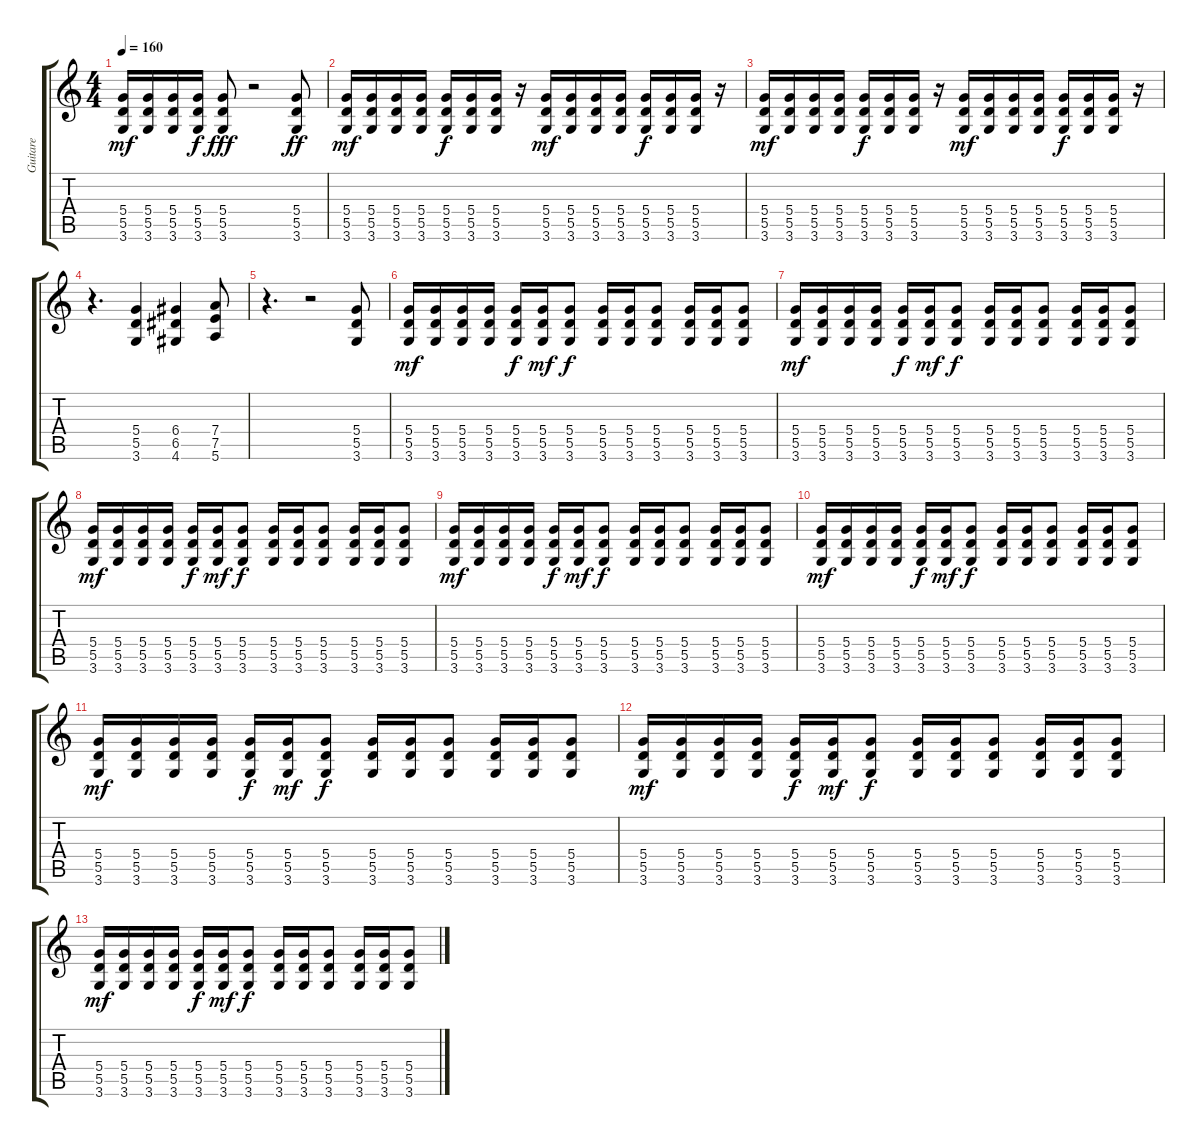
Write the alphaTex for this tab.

\track ("Guitare" "Guitare") {instrument electricguitarclean}
\staff {score tabs}
\tuning (E4 B3 G3 D3 A2 E2) {hide}
\ts (4 4)
\tempo 160
\clef g2
\ks c
(5.4 5.5 3.6).16{dy mf} (5.4 5.5 3.6).16 (5.4 5.5 3.6).16 (5.4 5.5 3.6).16{dy f} (5.4 5.5 3.6).8{dy fff} r.2 (5.4 5.5 3.6).8{dy ff} |
(5.4 5.5 3.6).16{dy mf} (5.4 5.5 3.6).16 (5.4 5.5 3.6).16 (5.4 5.5 3.6).16 (5.4 5.5 3.6).16{dy f} (5.4 5.5 3.6).16 (5.4 5.5 3.6).16 r.16 (5.4 5.5 3.6).16{dy mf} (5.4 5.5 3.6).16 (5.4 5.5 3.6).16 (5.4 5.5 3.6).16 (5.4 5.5 3.6).16{dy f} (5.4 5.5 3.6).16 (5.4 5.5 3.6).16 r.16 |
(5.4 5.5 3.6).16{dy mf} (5.4 5.5 3.6).16 (5.4 5.5 3.6).16 (5.4 5.5 3.6).16 (5.4 5.5 3.6).16{dy f} (5.4 5.5 3.6).16 (5.4 5.5 3.6).16 r.16 (5.4 5.5 3.6).16{dy mf} (5.4 5.5 3.6).16 (5.4 5.5 3.6).16 (5.4 5.5 3.6).16 (5.4 5.5 3.6).16{dy f} (5.4 5.5 3.6).16 (5.4 5.5 3.6).16 r.16 |
r.4{d} (5.4 5.5 3.6).4 (6.4 6.5 4.6).4 (7.4 7.5 5.6).8 |
r.4{d} r.2 (5.4 5.5 3.6).8 |
(5.4 5.5 3.6).16{dy mf} (5.4 5.5 3.6).16 (5.4 5.5 3.6).16 (5.4 5.5 3.6).16 (5.4 5.5 3.6).16{dy f} (5.4 5.5 3.6).16{dy mf} (5.4 5.5 3.6).8{dy f} (5.4 5.5 3.6).16 (5.4 5.5 3.6).16 (5.4 5.5 3.6).8 (5.4 5.5 3.6).16 (5.4 5.5 3.6).16 (5.4 5.5 3.6).8 |
(5.4 5.5 3.6).16{dy mf} (5.4 5.5 3.6).16 (5.4 5.5 3.6).16 (5.4 5.5 3.6).16 (5.4 5.5 3.6).16{dy f} (5.4 5.5 3.6).16{dy mf} (5.4 5.5 3.6).8{dy f} (5.4 5.5 3.6).16 (5.4 5.5 3.6).16 (5.4 5.5 3.6).8 (5.4 5.5 3.6).16 (5.4 5.5 3.6).16 (5.4 5.5 3.6).8 |
(5.4 5.5 3.6).16{dy mf} (5.4 5.5 3.6).16 (5.4 5.5 3.6).16 (5.4 5.5 3.6).16 (5.4 5.5 3.6).16{dy f} (5.4 5.5 3.6).16{dy mf} (5.4 5.5 3.6).8{dy f} (5.4 5.5 3.6).16 (5.4 5.5 3.6).16 (5.4 5.5 3.6).8 (5.4 5.5 3.6).16 (5.4 5.5 3.6).16 (5.4 5.5 3.6).8 |
(5.4 5.5 3.6).16{dy mf} (5.4 5.5 3.6).16 (5.4 5.5 3.6).16 (5.4 5.5 3.6).16 (5.4 5.5 3.6).16{dy f} (5.4 5.5 3.6).16{dy mf} (5.4 5.5 3.6).8{dy f} (5.4 5.5 3.6).16 (5.4 5.5 3.6).16 (5.4 5.5 3.6).8 (5.4 5.5 3.6).16 (5.4 5.5 3.6).16 (5.4 5.5 3.6).8 |
(5.4 5.5 3.6).16{dy mf} (5.4 5.5 3.6).16 (5.4 5.5 3.6).16 (5.4 5.5 3.6).16 (5.4 5.5 3.6).16{dy f} (5.4 5.5 3.6).16{dy mf} (5.4 5.5 3.6).8{dy f} (5.4 5.5 3.6).16 (5.4 5.5 3.6).16 (5.4 5.5 3.6).8 (5.4 5.5 3.6).16 (5.4 5.5 3.6).16 (5.4 5.5 3.6).8 |
(5.4 5.5 3.6).16{dy mf} (5.4 5.5 3.6).16 (5.4 5.5 3.6).16 (5.4 5.5 3.6).16 (5.4 5.5 3.6).16{dy f} (5.4 5.5 3.6).16{dy mf} (5.4 5.5 3.6).8{dy f} (5.4 5.5 3.6).16 (5.4 5.5 3.6).16 (5.4 5.5 3.6).8 (5.4 5.5 3.6).16 (5.4 5.5 3.6).16 (5.4 5.5 3.6).8 |
(5.4 5.5 3.6).16{dy mf} (5.4 5.5 3.6).16 (5.4 5.5 3.6).16 (5.4 5.5 3.6).16 (5.4 5.5 3.6).16{dy f} (5.4 5.5 3.6).16{dy mf} (5.4 5.5 3.6).8{dy f} (5.4 5.5 3.6).16 (5.4 5.5 3.6).16 (5.4 5.5 3.6).8 (5.4 5.5 3.6).16 (5.4 5.5 3.6).16 (5.4 5.5 3.6).8 |
(5.4 5.5 3.6).16{dy mf} (5.4 5.5 3.6).16 (5.4 5.5 3.6).16 (5.4 5.5 3.6).16 (5.4 5.5 3.6).16{dy f} (5.4 5.5 3.6).16{dy mf} (5.4 5.5 3.6).8{dy f} (5.4 5.5 3.6).16 (5.4 5.5 3.6).16 (5.4 5.5 3.6).8 (5.4 5.5 3.6).16 (5.4 5.5 3.6).16 (5.4 5.5 3.6).8
